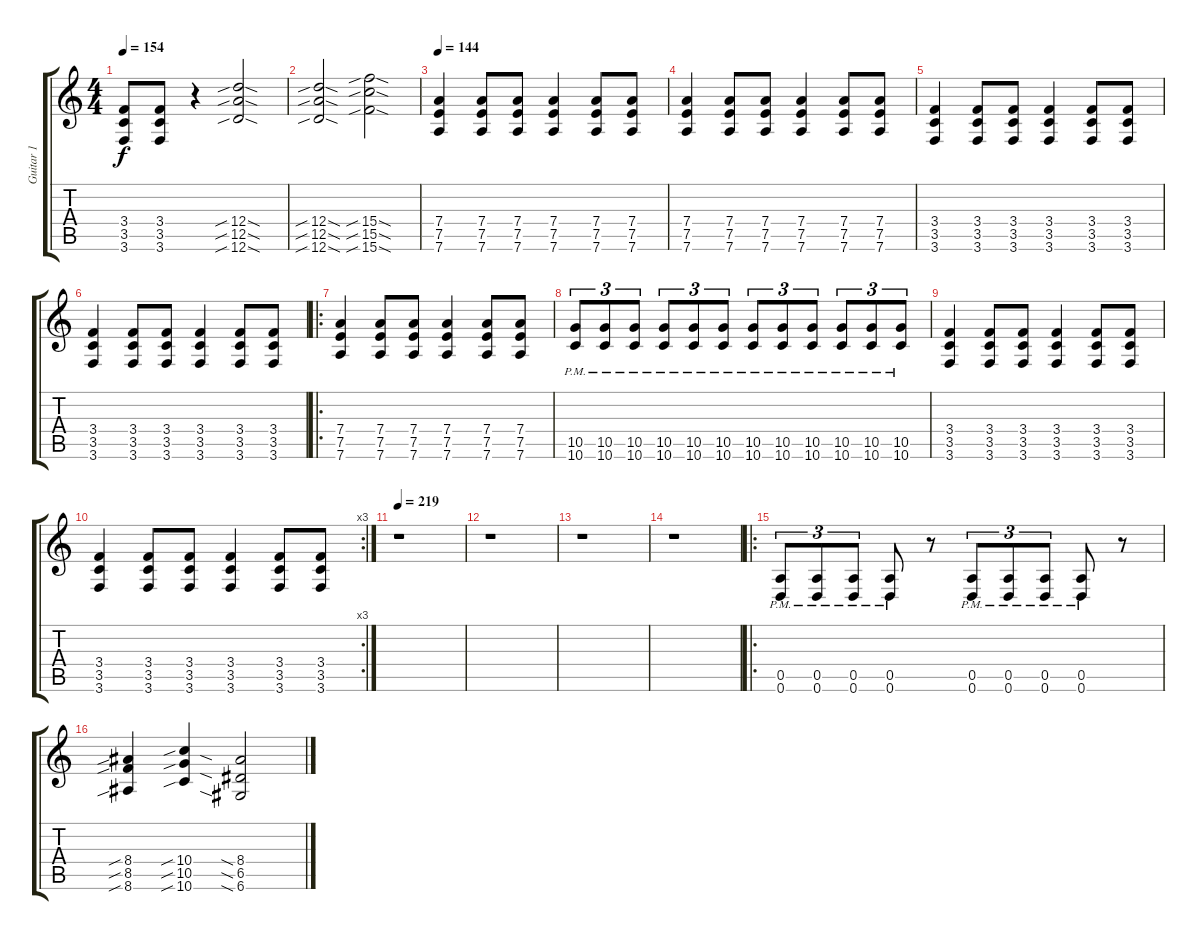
\track ("Guitar 1" "Guitar 1") {instrument overdrivenguitar}
\staff {score tabs}
\tuning (E4 B3 G3 D3 A2 D2) {hide}
\ts (4 4)
\tempo 154
\clef g2
\ks c
(3.4 3.5 3.6).8{dy f} (3.4 3.5 3.6).8 r.4 (12.4{sib sod} 12.5{sib sod} 12.6{sib sod}).2 |
(12.4{sib sod} 12.5{sib sod} 12.6{sib sod}).2 (15.4{sib sod} 15.5{sib sod} 15.6{sib sod}).2 |
\tempo 144
(7.4 7.5 7.6).4 (7.4 7.5 7.6).8 (7.4 7.5 7.6).8 (7.4 7.5 7.6).4 (7.4 7.5 7.6).8 (7.4 7.5 7.6).8 |
(7.4 7.5 7.6).4 (7.4 7.5 7.6).8 (7.4 7.5 7.6).8 (7.4 7.5 7.6).4 (7.4 7.5 7.6).8 (7.4 7.5 7.6).8 |
(3.4 3.5 3.6).4 (3.4 3.5 3.6).8 (3.4 3.5 3.6).8 (3.4 3.5 3.6).4 (3.4 3.5 3.6).8 (3.4 3.5 3.6).8 |
(3.4 3.5 3.6).4 (3.4 3.5 3.6).8 (3.4 3.5 3.6).8 (3.4 3.5 3.6).4 (3.4 3.5 3.6).8 (3.4 3.5 3.6).8 |
\ro
(7.4 7.5 7.6).4 (7.4 7.5 7.6).8 (7.4 7.5 7.6).8 (7.4 7.5 7.6).4 (7.4 7.5 7.6).8 (7.4 7.5 7.6).8 |
(10.5{pm} 10.6{pm}).8{tu (3 2)} (10.5{pm} 10.6{pm}).8{tu (3 2)} (10.5{pm} 10.6{pm}).8{tu (3 2)} (10.5{pm} 10.6{pm}).8{tu (3 2)} (10.5{pm} 10.6{pm}).8{tu (3 2)} (10.5{pm} 10.6{pm}).8{tu (3 2)} (10.5{pm} 10.6{pm}).8{tu (3 2)} (10.5{pm} 10.6{pm}).8{tu (3 2)} (10.5{pm} 10.6{pm}).8{tu (3 2)} (10.5{pm} 10.6{pm}).8{tu (3 2)} (10.5{pm} 10.6{pm}).8{tu (3 2)} (10.5{pm} 10.6{pm}).8{tu (3 2)} |
(3.4 3.5 3.6).4 (3.4 3.5 3.6).8 (3.4 3.5 3.6).8 (3.4 3.5 3.6).4 (3.4 3.5 3.6).8 (3.4 3.5 3.6).8 |
\rc 3
(3.4 3.5 3.6).4 (3.4 3.5 3.6).8 (3.4 3.5 3.6).8 (3.4 3.5 3.6).4 (3.4 3.5 3.6).8 (3.4 3.5 3.6).8 |
\tempo 219
r.1 |
r.1 |
r.1 |
r.1 |
\ro
(0.5{pm} 0.6{pm}).8{tu (3 2)} (0.5{pm} 0.6{pm}).8{tu (3 2)} (0.5{pm} 0.6{pm}).8{tu (3 2)} (0.5{pm} 0.6{pm}).8 r.8 (0.5{pm} 0.6{pm}).8{tu (3 2)} (0.5{pm} 0.6{pm}).8{tu (3 2)} (0.5{pm} 0.6{pm}).8{tu (3 2)} (0.5{pm} 0.6{pm}).8 r.8 |
(8.4{sib} 8.5{sib} 8.6{sib}).4 (10.4{sib} 10.5{sib} 10.6{sib}).4 (8.4{sia} 6.5{sia} 6.6{sia}).2
